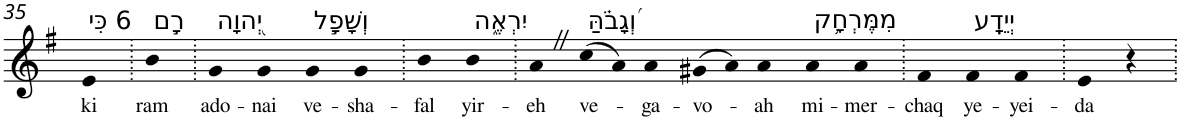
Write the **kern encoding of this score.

**kern	**text
*part1	*part1
*staff1	*staff1
*I"Piano	*
*I'Pno	*
!!LO:PB:g=z
*clefG2	*
*k[f#]	*
*G:	*
=35	=35
!LO:TX:a:t=6 כִּי	!
!	!LO:LY:b
4e	ki
=36.	=36.
!LO:TX:a:t=רָ֣ם	!
!	!LO:LY:b
4b	ram
=37.	=37.
!LO:TX:a:t=יְ֭הוָה	!
!	!LO:LY:b
4g	ado-
!	!LO:LY:b
4g	-nai
!LO:TX:a:t=וְשָׁפָ֣ל	!
!	!LO:LY:b
4g	ve-
!	!LO:LY:b
4g	-sha-
=38.	=38.
!	!LO:LY:b
4b	-fal
!LO:TX:a:t=יִרְאֶ֑ה	!
!	!LO:LY:b
4b	yir-
=39.	=39.
!	!LO:LY:b
4aZ	-eh
!LO:TX:a:t=וְ֝גָבֹ֗הַּ	!
!	!LO:LY:b
(>8cc	ve-
8a)	.
!	!LO:LY:b
4a	-ga-
!	!LO:LY:b
(>8g#X	-vo-
8a)	.
!	!LO:LY:b
4a	-ah
!LO:TX:a:t=מִמֶּרְחָ֥ק	!
!	!LO:LY:b
4a	mi-
!	!LO:LY:b
4a	-mer-
=40.	=40.
!	!LO:LY:b
4f#	-chaq
!LO:TX:a:t=יְיֵדָֽע	!
!	!LO:LY:b
4f#	ye-
!	!LO:LY:b
4f#	-yei-
=41.	=41.
!	!LO:LY:b
4e	-da
4r	.
=.	=.
*-	*-
